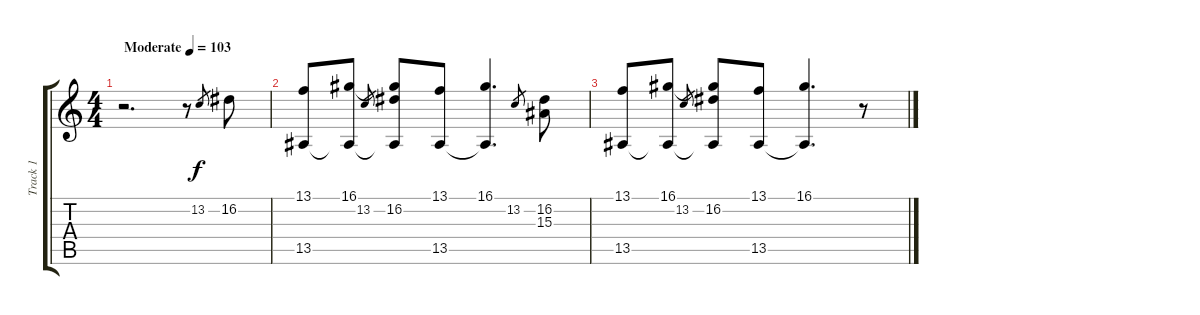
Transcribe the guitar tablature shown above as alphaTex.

\track ("Track 1" "Track 1") {instrument vibraphone}
\staff {score tabs}
\tuning (E4 B3 G3 D3 A2 E2) {hide}
\ts (4 4)
\tempo (103 "Moderate")
\clef g2
\ks c
r.2{d dy f instrument vibraphone} r.8 13.2.8{gr} 16.2.8 |
(13.1 13.5).8 (16.1 13.5{t}).8 13.2.8{gr} (16.1{t} 16.2 13.5{t}).8 (13.1 13.5).8 (16.1 13.5{t}).4{d} 13.2.8{gr} (16.2 15.3).8 |
(13.1 13.5).8 (16.1 13.5{t}).8 13.2.8{gr} (16.1{t} 16.2 13.5{t}).8 (13.1 13.5).8 (16.1 13.5{t}).4{d} r.8
